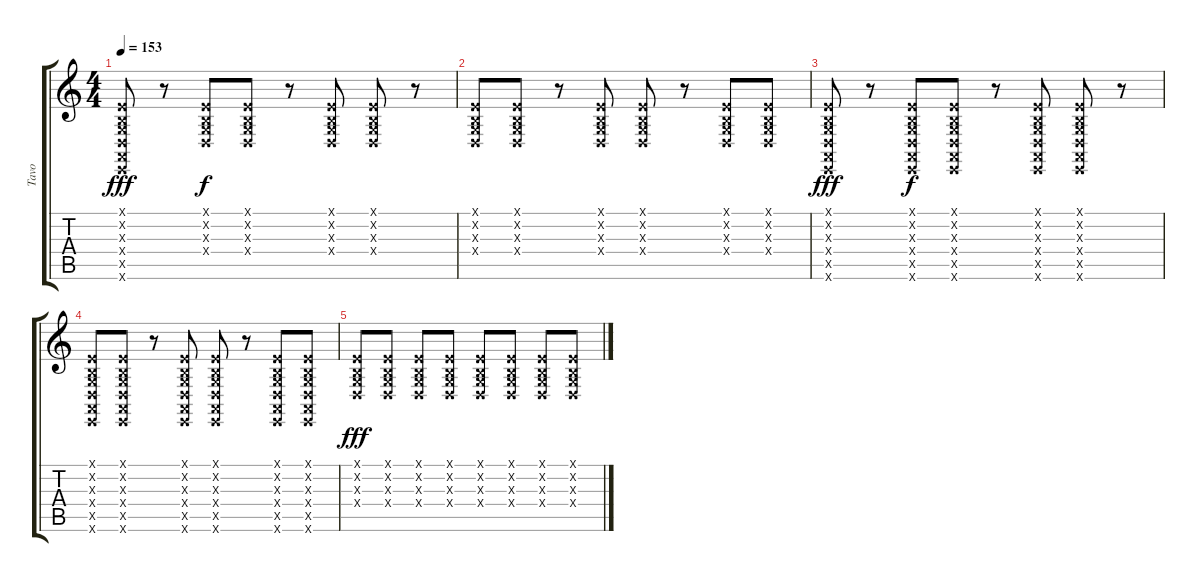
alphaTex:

\track ("Tavo" "Tavo") {instrument tubularbells}
\staff {score tabs}
\tuning (E4 B3 G3 D3 A2 E2) {hide}
\ts (4 4)
\tempo 153
\clef g2
\ks c
(0.1{x} 0.2{x} 0.3{x} 0.4{x} 0.5{x} 0.6{x}).8{dy fff} r.8 (0.1{x} 0.2{x} 0.3{x} 0.4{x}).8{dy f} (0.1{x} 0.2{x} 0.3{x} 0.4{x}).8 r.8 (0.1{x} 0.2{x} 0.3{x} 0.4{x}).8 (0.1{x} 0.2{x} 0.3{x} 0.4{x}).8 r.8 |
(0.1{x} 0.2{x} 0.3{x} 0.4{x}).8 (0.1{x} 0.2{x} 0.3{x} 0.4{x}).8 r.8 (0.1{x} 0.2{x} 0.3{x} 0.4{x}).8 (0.1{x} 0.2{x} 0.3{x} 0.4{x}).8 r.8 (0.1{x} 0.2{x} 0.3{x} 0.4{x}).8 (0.1{x} 0.2{x} 0.3{x} 0.4{x}).8 |
(0.1{x} 0.2{x} 0.3{x} 0.4{x} 0.5{x} 0.6{x}).8{dy fff} r.8 (0.1{x} 0.2{x} 0.3{x} 0.4{x} 0.5{x} 0.6{x}).8{dy f} (0.1{x} 0.2{x} 0.3{x} 0.4{x} 0.5{x} 0.6{x}).8 r.8 (0.1{x} 0.2{x} 0.3{x} 0.4{x} 0.5{x} 0.6{x}).8 (0.1{x} 0.2{x} 0.3{x} 0.4{x} 0.5{x} 0.6{x}).8 r.8 |
(0.1{x} 0.2{x} 0.3{x} 0.4{x} 0.5{x} 0.6{x}).8 (0.1{x} 0.2{x} 0.3{x} 0.4{x} 0.5{x} 0.6{x}).8 r.8 (0.1{x} 0.2{x} 0.3{x} 0.4{x} 0.5{x} 0.6{x}).8 (0.1{x} 0.2{x} 0.3{x} 0.4{x} 0.5{x} 0.6{x}).8 r.8 (0.1{x} 0.2{x} 0.3{x} 0.4{x} 0.5{x} 0.6{x}).8 (0.1{x} 0.2{x} 0.3{x} 0.4{x} 0.5{x} 0.6{x}).8 |
(0.1{x} 0.2{x} 0.3{x} 0.4{x}).8{dy fff} (0.1{x} 0.2{x} 0.3{x} 0.4{x}).8 (0.1{x} 0.2{x} 0.3{x} 0.4{x}).8 (0.1{x} 0.2{x} 0.3{x} 0.4{x}).8 (0.1{x} 0.2{x} 0.3{x} 0.4{x}).8 (0.1{x} 0.2{x} 0.3{x} 0.4{x}).8 (0.1{x} 0.2{x} 0.3{x} 0.4{x}).8 (0.1{x} 0.2{x} 0.3{x} 0.4{x}).8
